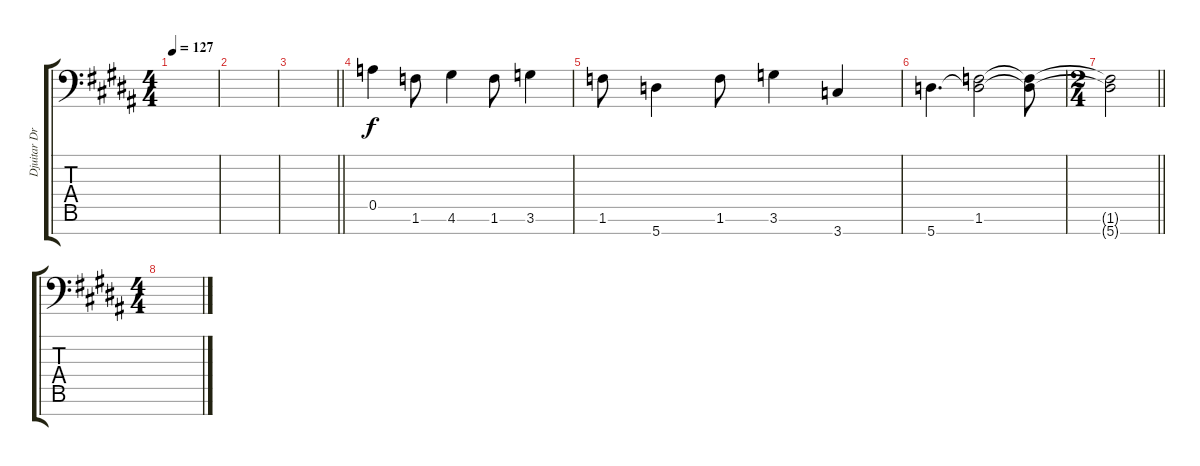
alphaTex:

\track ("Djuitar Dropped A" "Djuitar Dr") {instrument distortionguitar}
\staff {score tabs}
\tuning (E4 B3 G3 D3 A2 E2 A1) {hide}
\ts (4 4)
\tempo 127
\clef f4
\ks b
|
|
\barLineRight lightlight
|
0.5.4 1.6.8 4.6.4 1.6.8 3.6.4 |
1.6.8 5.7.4 1.6.8 3.6.4 3.7.4 |
5.7.4{d} (1.6 5.7{t}).2 (1.6{t} 5.7{t}).8 |
\ts (2 4)
\barLineRight lightlight
(1.6{t} 5.7{t}).2 |
\ts (4 4)
